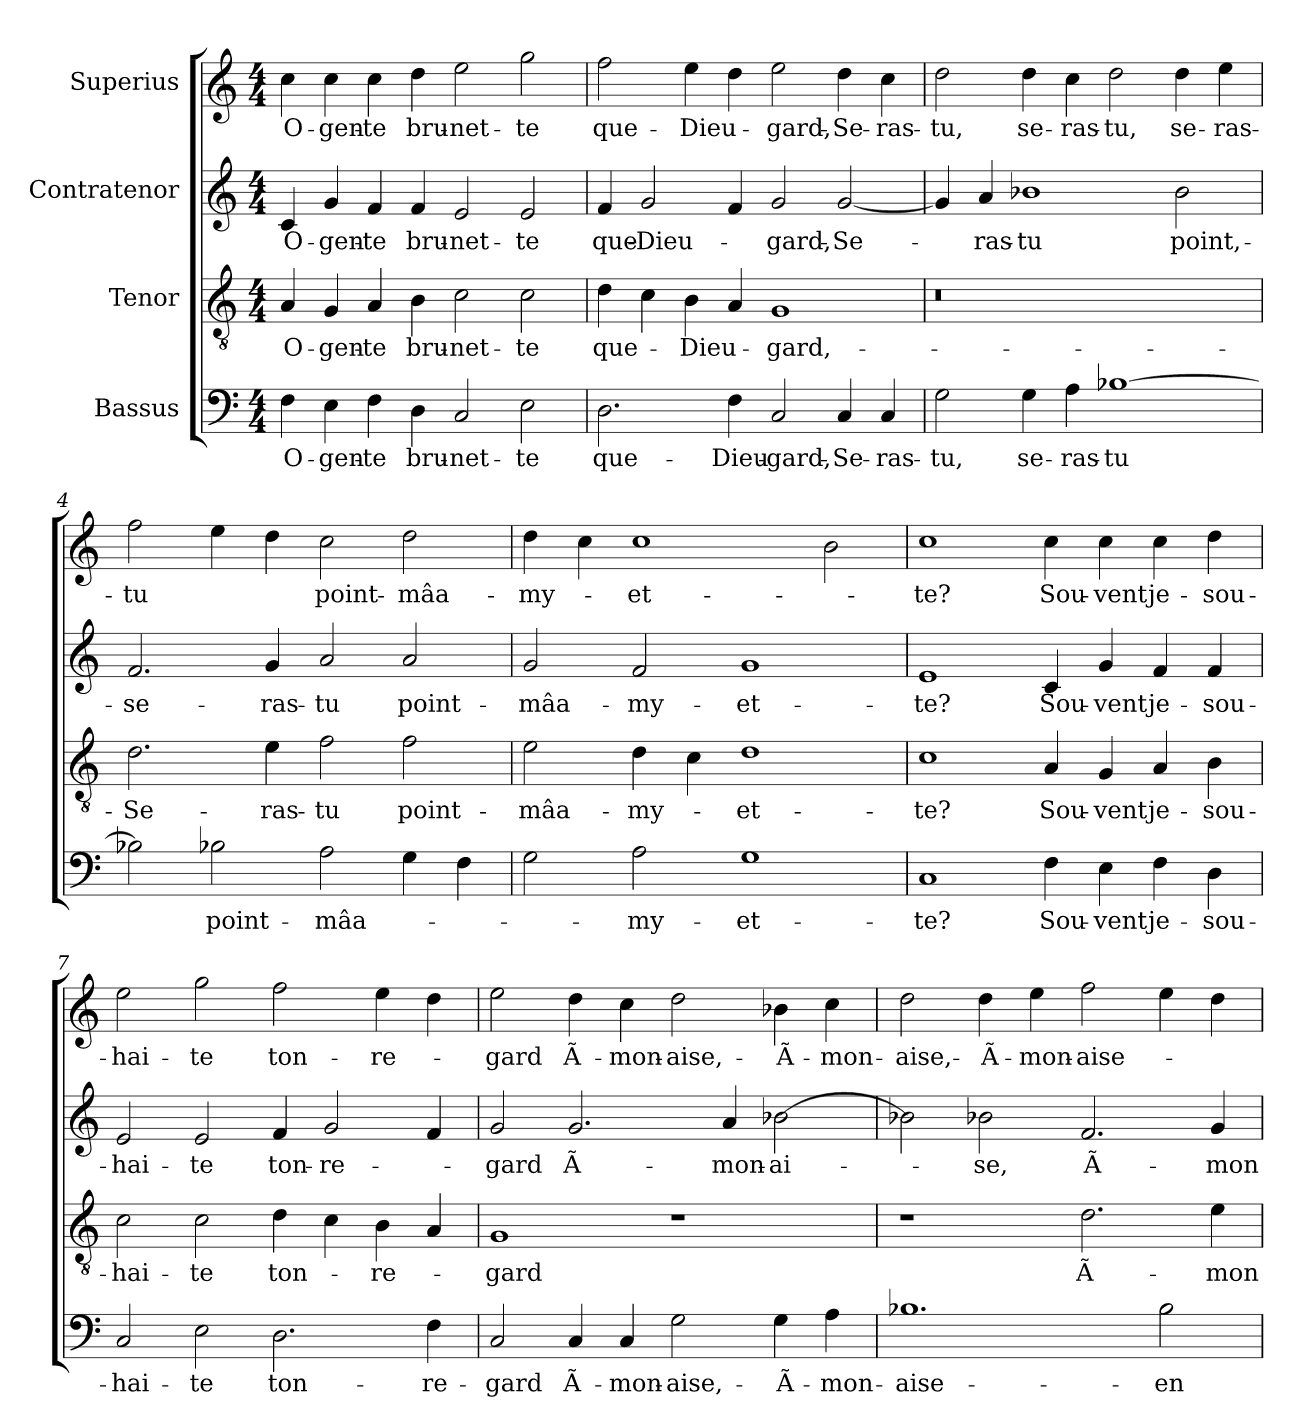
**kern	**text	**kern	**text	**kern	**text	**kern	**text
*part4	*part4	*part3	*part3	*part2	*part2	*part1	*part1
*staff4	*staff4	*staff3	*staff3	*staff2	*staff2	*staff1	*staff1
*I"Bassus	*	*I"Tenor	*	*I"Contratenor	*	*I"Superius	*
*clefF4	*	*clefGv2	*	*clefG2	*	*clefG2	*
*k[]	*	*k[]	*	*k[]	*	*k[]	*
*M4/4	*	*M4/4	*	*M4/4	*	*M4/4	*
=1	=1	=1	=1	=1	=1	=1	=1
4F\	O-	4A/	O-	4c/	O-	4cc\	O-
4E\	gen-	4G/	gen-	4g/	gen-	4cc\	gen-
4F\	-te	4A/	-te	4f/	-te	4cc\	-te
4D\	bru-	4B\	bru-	4f/	bru-	4dd\	bru-
2C/	-net-	2c\	-net-	2e/	-net-	2ee\	-net-
2E\	-te	2c\	-te	2e/	-te	2gg\	-te
=2	=2	=2	=2	=2	=2	=2	=2
2.D\	que-	4d\	que-	4f/	que-	2ff\	que-
.	.	4c\	.	2g/	Dieu-	.	.
.	.	4B\	Dieu-	.	.	4ee\	Dieu-
4F\	Dieu-	4A/	.	4f/	.	4dd\	.
2C/	gard,-	1G/	gard,-	2g/	gard,-	2ee\	gard,-
4C/	Se-	.	.	[2g/	Se-	4dd\	Se-
4C/	-ras-	.	.	.	.	4cc\	-ras-
=3	=3	=3	=3	=3	=3	=3	=3
!	!	!LO:N:vis=0	!	!	!	!	!
2G\	-tu,	1r	.	4g/]	.	2dd\	-tu,
.	.	.	.	4a/	-ras-	.	.
4G\	se-	.	.	1b-X\	-tu	4dd\	se-
4A\	-ras-	.	.	.	.	4cc\	-ras-
[1B-X\	-tu	1ryy	.	.	.	2dd\	-tu,
.	.	.	.	2b-\	point,-	4dd\	se-
.	.	.	.	.	.	4ee\	-ras-
=4	=4	=4	=4	=4	=4	=4	=4
2B-X\]	.	2.d\	Se-	2.f/	se-	2ff\	-tu
2B-X\	point-	.	.	.	.	4ee\	.
.	.	4e\	-ras-	4g/	-ras-	4dd\	.
2A\	mâa-	2f\	-tu	2a/	-tu	2cc\	point-
4G\	.	2f\	point-	2a/	point-	2dd\	mâa-
4F\	.	.	.	.	.	.	.
=5	=5	=5	=5	=5	=5	=5	=5
2G\	.	2e\	mâa-	2g/	mâa-	4dd\	-my-
.	.	.	.	.	.	4cc\	.
2A\	-my-	4d\	-my-	2f/	-my-	1cc\	-et-
.	.	4c\	.	.	.	.	.
1G\	-et-	1d\	-et-	1g/	-et-	.	.
.	.	.	.	.	.	2b\	.
=6	=6	=6	=6	=6	=6	=6	=6
1C/	-te?	1c\	-te?	1e/	-te?	1cc\	-te?
4F\	Sou-	4A/	Sou-	4c/	Sou-	4cc\	Sou-
4E\	-vent	4G/	-vent	4g/	-vent	4cc\	-vent
4F\	je-	4A/	je-	4f/	je-	4cc\	je-
4D\	sou-	4B\	sou-	4f/	sou-	4dd\	sou-
=7	=7	=7	=7	=7	=7	=7	=7
2C/	-hai-	2c\	-hai-	2e/	-hai-	2ee\	-hai-
2E\	-te	2c\	-te	2e/	-te	2gg\	-te
2.D\	ton-	4d\	ton-	4f/	ton-	2ff\	ton-
.	.	4c\	.	2g/	re-	.	.
.	.	4B\	re-	.	.	4ee\	re-
4F\	-re-	4A/	.	4f/	.	4dd\	.
=8	=8	=8	=8	=8	=8	=8	=8
2C/	-gard	1G/	-gard	2g/	-gard	2ee\	-gard
4C/	Ã-	.	.	2.g/	Ã-	4dd\	Ã-
4C/	mon-	.	.	.	.	4cc\	mon-
2G\	aise,-	1r	.	.	.	2dd\	aise,-
.	.	.	.	4a/	mon-	.	.
4G\	Ã-	.	.	[2b-X\	ai-	4b-X\	Ã-
4A\	mon-	.	.	.	.	4cc\	mon-
=9	=9	=9	=9	=9	=9	=9	=9
1.B-X\	aise-	1r	.	2b-X\]	.	2dd\	aise,-
.	.	.	.	2b-X\	-se,	4dd\	Ã-
.	.	.	.	.	.	4ee\	mon-
.	.	2.d\	Ã-	2.f/	Ã-	2ff\	aise-
2B-\	en-	.	.	.	.	4ee\	.
.	.	4e\	mon-	4g/	mon-	4dd\	.
=	=	=	=	=	=	=	=
*-	*-	*-	*-	*-	*-	*-	*-
